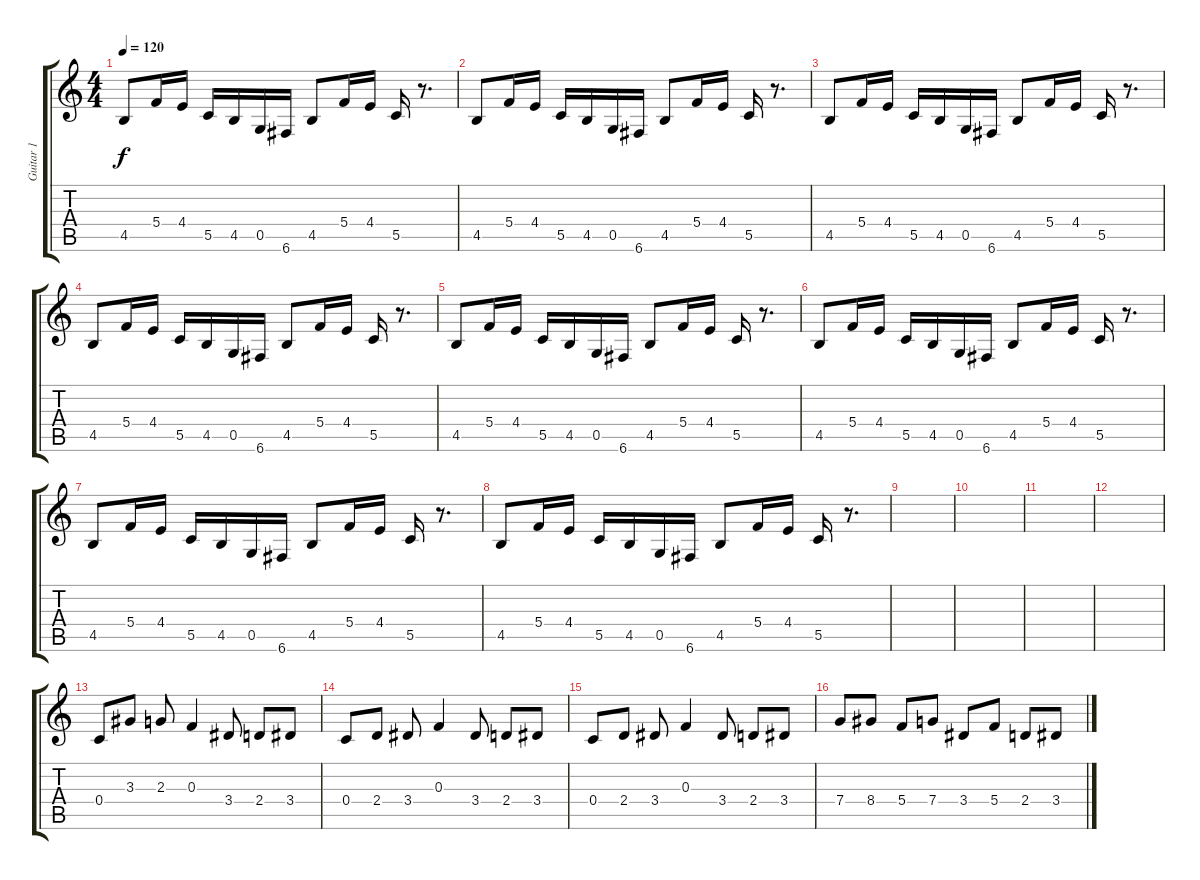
\track ("Guitar 1" "Guitar 1") {instrument distortionguitar}
\staff {score tabs}
\tuning (D4 A3 F3 C3 G2 C2) {hide}
\ts (4 4)
\tempo 120
\clef g2
\ks c
4.5.8{dy f} 5.4.16 4.4.16 5.5.16 4.5.16 0.5.16 6.6.16 4.5.8 5.4.16 4.4.16 5.5.16 r.8{d} |
4.5.8 5.4.16 4.4.16 5.5.16 4.5.16 0.5.16 6.6.16 4.5.8 5.4.16 4.4.16 5.5.16 r.8{d} |
4.5.8 5.4.16 4.4.16 5.5.16 4.5.16 0.5.16 6.6.16 4.5.8 5.4.16 4.4.16 5.5.16 r.8{d} |
4.5.8 5.4.16 4.4.16 5.5.16 4.5.16 0.5.16 6.6.16 4.5.8 5.4.16 4.4.16 5.5.16 r.8{d} |
4.5.8 5.4.16 4.4.16 5.5.16 4.5.16 0.5.16 6.6.16 4.5.8 5.4.16 4.4.16 5.5.16 r.8{d} |
4.5.8 5.4.16 4.4.16 5.5.16 4.5.16 0.5.16 6.6.16 4.5.8 5.4.16 4.4.16 5.5.16 r.8{d} |
4.5.8 5.4.16 4.4.16 5.5.16 4.5.16 0.5.16 6.6.16 4.5.8 5.4.16 4.4.16 5.5.16 r.8{d} |
4.5.8 5.4.16 4.4.16 5.5.16 4.5.16 0.5.16 6.6.16 4.5.8 5.4.16 4.4.16 5.5.16 r.8{d} |
|
|
|
|
0.4.8{volume 11 balance 0} 3.3.8 2.3.8 0.3.4 3.4.8 2.4.8 3.4.8 |
0.4.8 2.4.8 3.4.8 0.3.4 3.4.8 2.4.8 3.4.8 |
0.4.8 2.4.8 3.4.8 0.3.4 3.4.8 2.4.8 3.4.8 |
7.4.8 8.4.8 5.4.8 7.4.8 3.4.8 5.4.8 2.4.8 3.4.8
